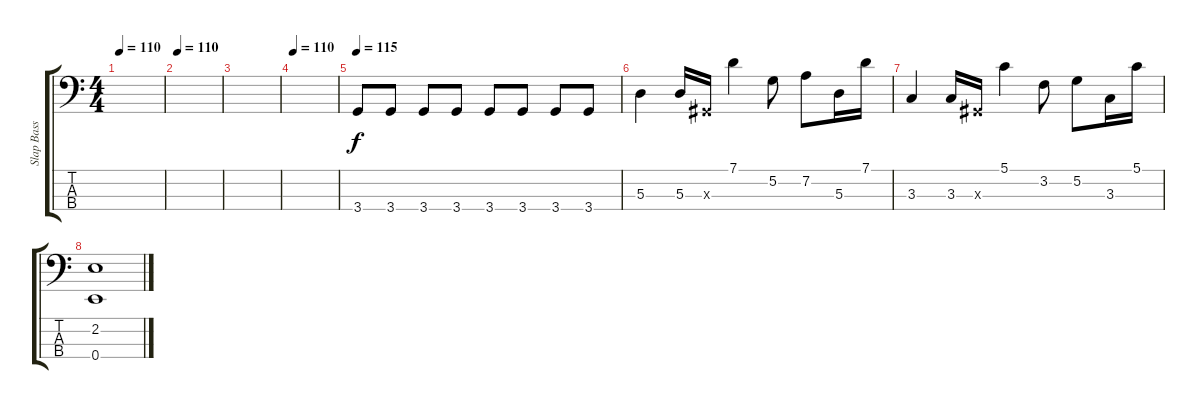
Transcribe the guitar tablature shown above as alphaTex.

\track ("Slap Bass" "Slap Bass") {instrument slapbass1}
\staff {score tabs}
\tuning (G2 D2 A1 E1) {hide}
\ts (4 4)
\tempo 110
\clef f4
\ks c
|
\tempo 110
|
|
\tempo 110
|
\tempo 115
3.4.8{dy f volume 11} 3.4.8 3.4.8 3.4.8 3.4.8 3.4.8 3.4.8 3.4.8 |
5.3.4{volume 10} 5.3.16 -1.3{x}.16 7.1.4 5.2.8 7.2.8 5.3.16 7.1.16 |
3.3.4 3.3.16 -1.3{x}.16 5.1.4 3.2.8 5.2.8 3.3.16 5.1.16 |
(2.2 0.4).1
